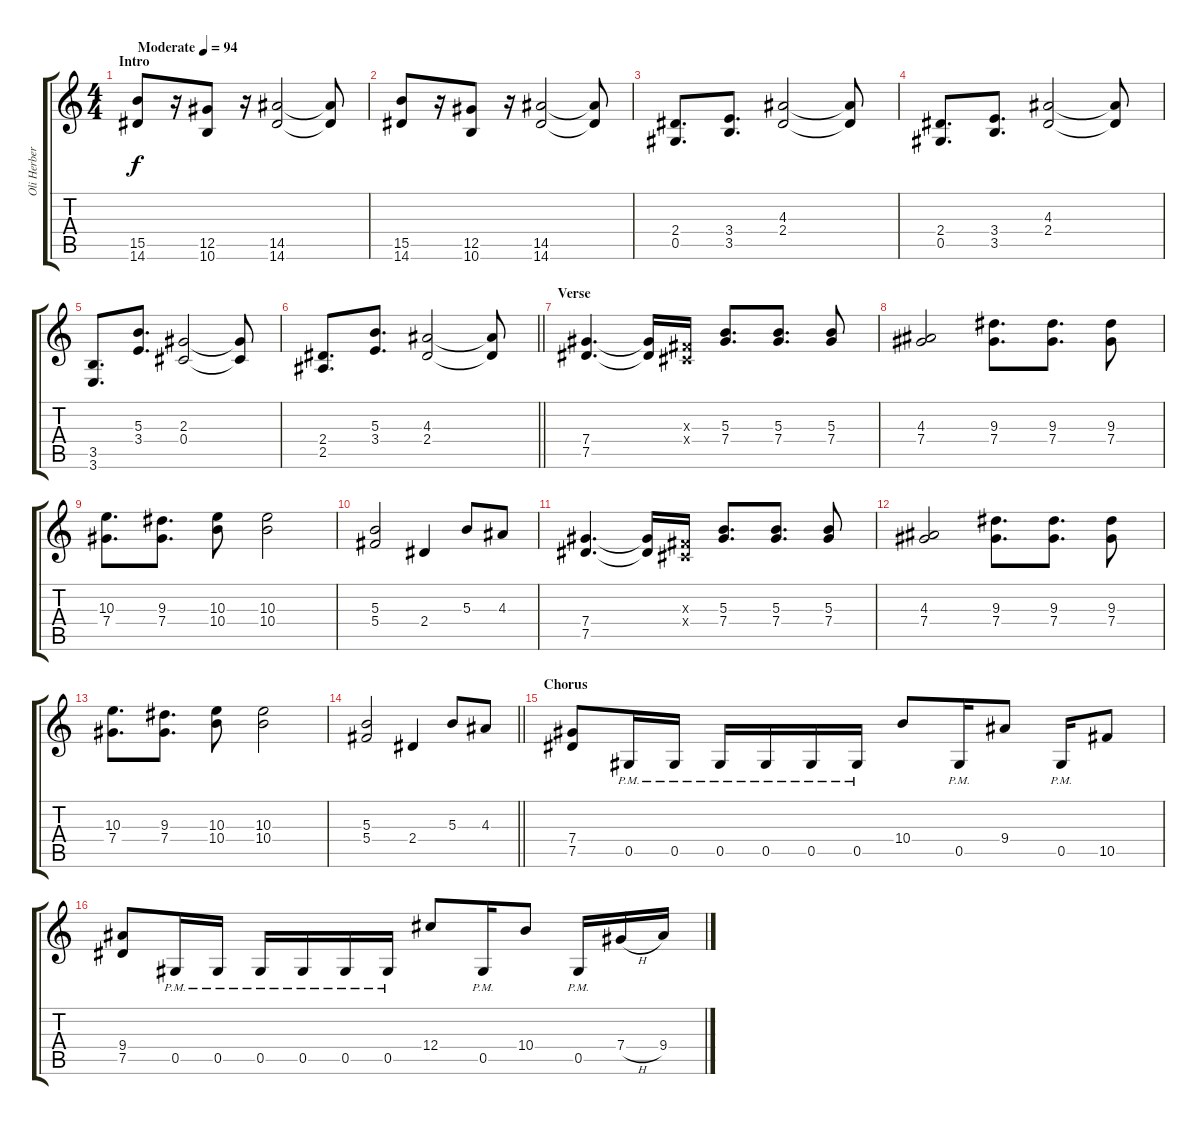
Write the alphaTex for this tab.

\track ("Oli Herbert" "Oli Herber") {instrument distortionguitar}
\staff {score tabs}
\tuning (Eb4 Bb3 Gb3 Db3 Ab2 Db2) {hide}
\ts (4 4)
\section ("" "Intro")
\tempo (94 "Moderate")
\clef g2
\ks c
(15.5 14.6).8{dy f instrument distortionguitar} r.16 (12.5 10.6).8 r.16 (14.5 14.6).2 (14.5{t} 14.6{t}).8 |
(15.5 14.6).8 r.16 (12.5 10.6).8 r.16 (14.5 14.6).2 (14.5{t} 14.6{t}).8 |
(2.4 0.5).8{d} (3.4 3.5).8{d} (4.3 2.4).2 (4.3{t} 2.4{t}).8 |
(2.4 0.5).8{d} (3.4 3.5).8{d} (4.3 2.4).2 (4.3{t} 2.4{t}).8 |
(3.5 3.6).8{d} (5.3 3.4).8{d} (2.3 0.4).2 (2.3{t} 0.4{t}).8 |
\barLineRight lightlight
(2.4 2.5).8{d} (5.3 3.4).8{d} (4.3 2.4).2 (4.3{t} 2.4{t}).8 |
\section ("" "Verse")
(7.4 7.5).4{d} (7.4{t} 7.5{t}).16 (0.3{x} 0.4{x}).16 (5.3 7.4).8{d} (5.3 7.4).8{d} (5.3 7.4).8 |
(4.3 7.4).2 (9.3 7.4).8{d} (9.3 7.4).8{d} (9.3 7.4).8 |
(10.3 7.4).8{d} (9.3 7.4).8{d} (10.3 10.4).8 (10.3 10.4).2 |
(5.3 5.4).2 2.4.4 5.3.8 4.3.8 |
(7.4 7.5).4{d} (7.4{t} 7.5{t}).16 (0.3{x} 0.4{x}).16 (5.3 7.4).8{d} (5.3 7.4).8{d} (5.3 7.4).8 |
(4.3 7.4).2 (9.3 7.4).8{d} (9.3 7.4).8{d} (9.3 7.4).8 |
(10.3 7.4).8{d} (9.3 7.4).8{d} (10.3 10.4).8 (10.3 10.4).2 |
\barLineRight lightlight
(5.3 5.4).2 2.4.4 5.3.8 4.3.8 |
\section ("" "Chorus")
(7.4 7.5).8 0.5{pm}.16 0.5{pm}.16 0.5{pm}.16 0.5{pm}.16 0.5{pm}.16 0.5{pm}.16 10.4.8 0.5{pm}.16 9.4.8 0.5{pm}.16 10.5.8 |
(9.4 7.5).8 0.5{pm}.16 0.5{pm}.16 0.5{pm}.16 0.5{pm}.16 0.5{pm}.16 0.5{pm}.16 12.4.8 0.5{pm}.16 10.4.8 0.5{pm}.16 7.4{h}.16 9.4.16
